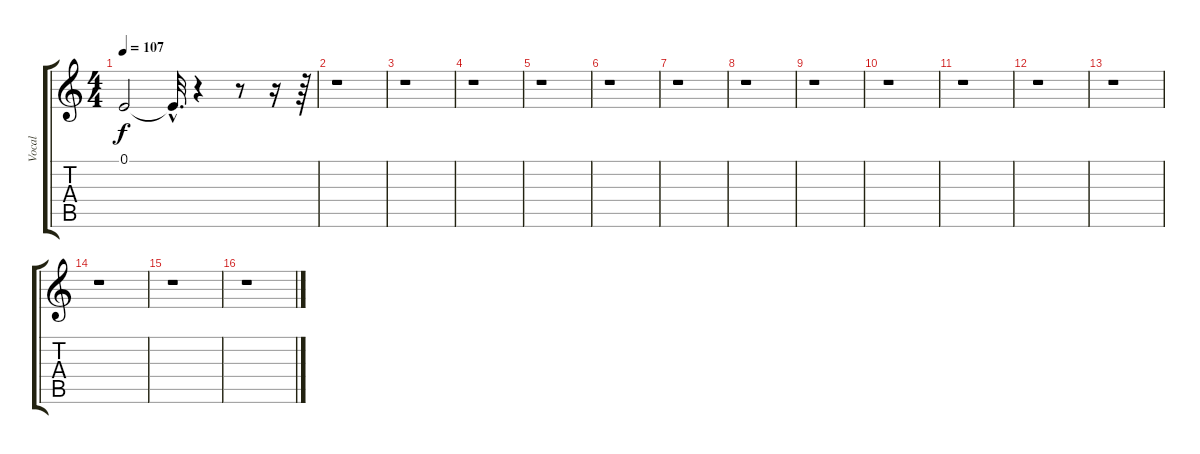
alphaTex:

\track ("Vocal" "Vocal") {instrument drawbarorgan}
\staff {score tabs}
\tuning (E4 B3 G3 D3 A2 E2) {hide}
\ts (4 4)
\tempo 107
\clef g2
\ks c
0.1{t}.2{dy f} 0.1{hac t}.32{d} r.4 r.8 r.16 r.64 |
r.1 |
r.1 |
r.1 |
r.1 |
r.1 |
r.1 |
r.1 |
r.1 |
r.1 |
r.1 |
r.1 |
r.1 |
r.1 |
r.1 |
r.1
